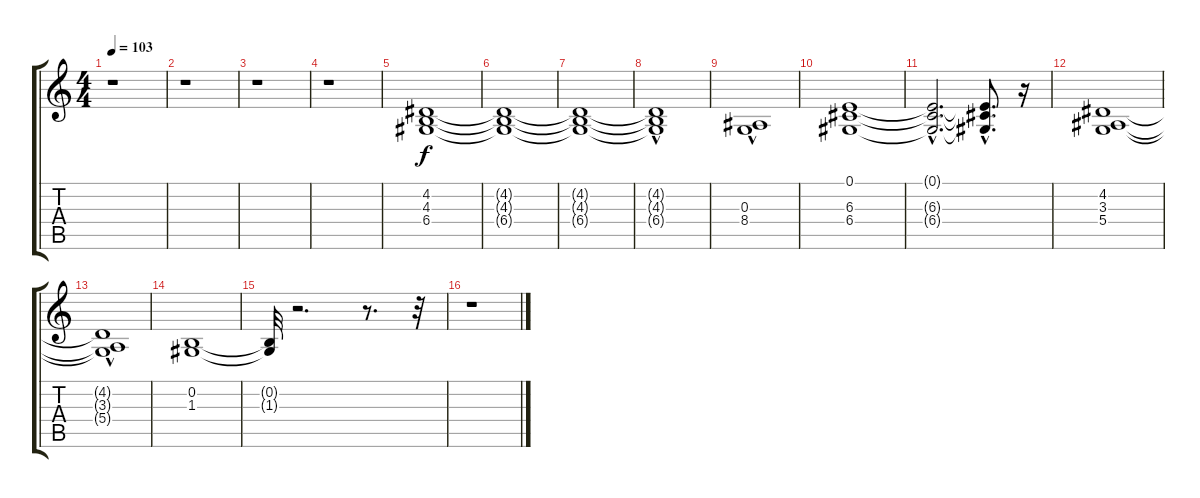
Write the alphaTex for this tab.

\track "" {instrument synthstrings1}
\staff {score tabs}
\tuning (E4 B3 G3 D3 A2 E2) {hide}
\ts (4 4)
\tempo 103
\clef g2
\ks c
r.1{dy f} |
r.1 |
r.1 |
r.1 |
(4.2 4.3 6.4).1 |
(4.2{t} 4.3{t} 6.4{t}).1 |
(4.2{t} 4.3{t} 6.4{t}).1 |
(4.2{t} 4.3{hac t} 6.4{hac t}).1 |
(0.3 8.4{hac}).1 |
(0.1 6.3 6.4).1 |
(0.1{hac t} 6.3{hac t} 6.4{hac t}).2{d} (0.1{hac t} 6.3{hac t} 6.4{hac t}).8{d} r.16 |
(4.2 3.3 5.4).1 |
(4.2{t} 3.3{hac t} 5.4{hac t}).1 |
(0.2 1.3).1 |
(0.2{t} 1.3{t}).32 r.2{d} r.8{d} r.32 |
r.1
